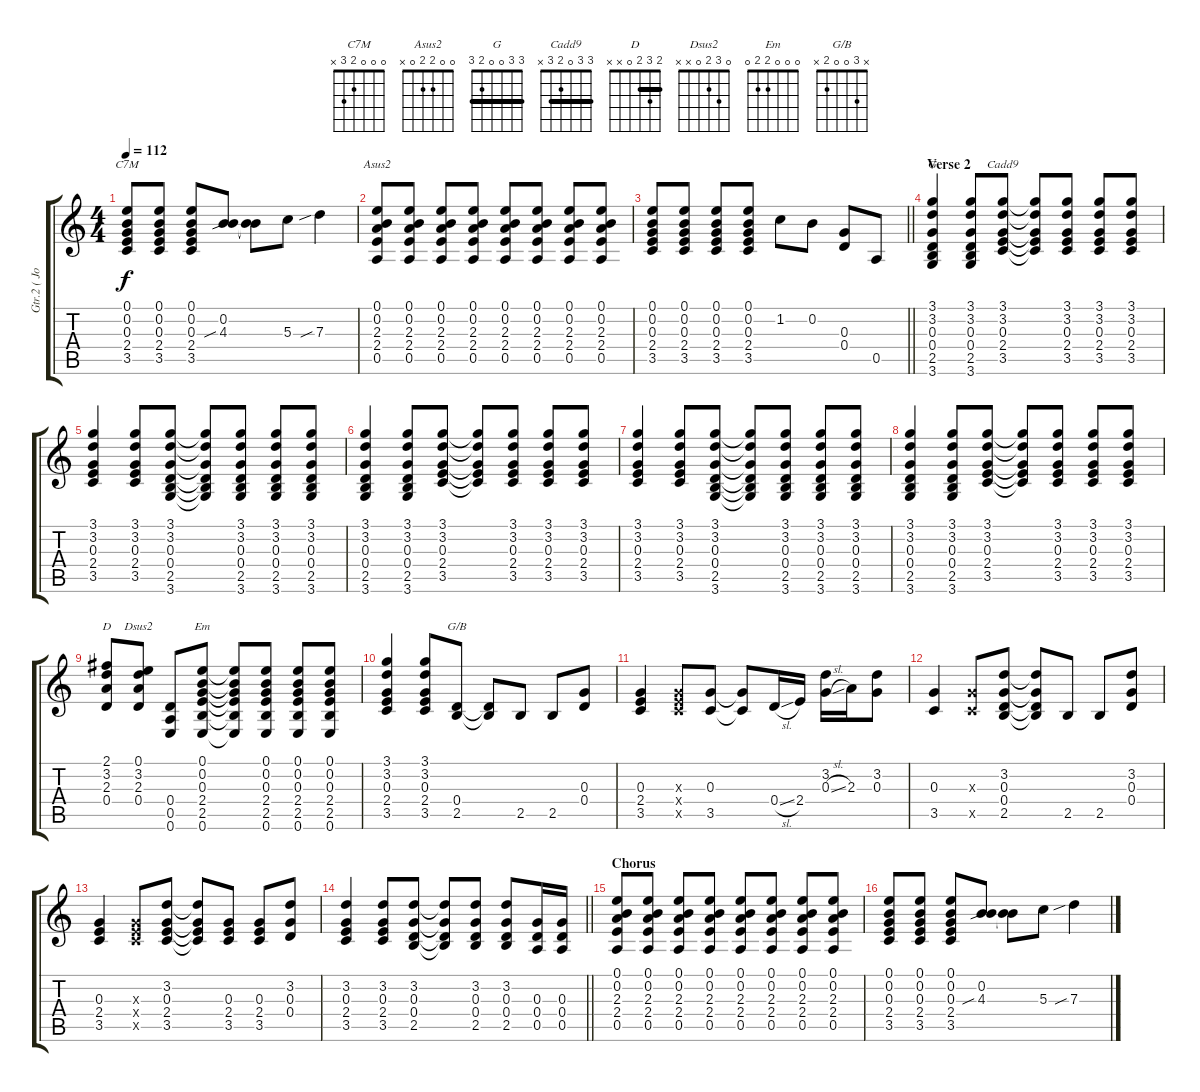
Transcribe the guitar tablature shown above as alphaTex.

\track ("Gtr.2 ( Jonny Greenwood )" "Gtr.2 ( Jo") {instrument distortionguitar}
\staff {score tabs}
\tuning (E4 B3 G3 D3 A2 E2) {hide}
\chord ("C7M" 0 0 0 2 3 x)
\chord ("Asus2" 0 0 2 2 0 x)
\chord ("G" 3 3 0 0 2 3) {barre 3}
\chord ("Cadd9" 3 3 0 2 3 x) {barre 3}
\chord ("D" 2 3 2 0 x x) {barre 2}
\chord ("Dsus2" 0 3 2 0 x x)
\chord ("Em" 0 0 0 2 2 0)
\chord ("G/B" x 3 0 0 2 x)
\ts (4 4)
\tempo 112
\clef g2
\ks c
(0.1 0.2 0.3 2.4 3.5).8{ch "C7M" dy f} (0.1 0.2 0.3 2.4 3.5).8 (0.1 0.2 0.3 2.4 3.5).8 (0.2 4.3{sib}).8 (0.2{t} 4.3{t}).8 5.3.8 7.3{sib}.4 |
(0.1 0.2 2.3 2.4 0.5).8{ch "Asus2"} (0.1 0.2 2.3 2.4 0.5).8 (0.1 0.2 2.3 2.4 0.5).8 (0.1 0.2 2.3 2.4 0.5).8 (0.1 0.2 2.3 2.4 0.5).8 (0.1 0.2 2.3 2.4 0.5).8 (0.1 0.2 2.3 2.4 0.5).8 (0.1 0.2 2.3 2.4 0.5).8 |
\barLineRight lightlight
(0.1 0.2 0.3 2.4 3.5).8 (0.1 0.2 0.3 2.4 3.5).8 (0.1 0.2 0.3 2.4 3.5).8 (0.1 0.2 0.3 2.4 3.5).8 1.2.8 0.2.8 (0.3 0.4).8 0.5.8 |
\section ("" "Verse 2")
(3.1 3.2 0.3 0.4 2.5 3.6).4{ch "G"} (3.1 3.2 0.3 0.4 2.5 3.6).8 (3.1 3.2 0.3 2.4 3.5).8{ch "Cadd9"} (3.1{t} 3.2{t} 0.3{t} 2.4{t} 3.5{t}).8 (3.1 3.2 0.3 2.4 3.5).8 (3.1 3.2 0.3 2.4 3.5).8 (3.1 3.2 0.3 2.4 3.5).8 |
(3.1 3.2 0.3 2.4 3.5).4 (3.1 3.2 0.3 2.4 3.5).8 (3.1 3.2 0.3 0.4 2.5 3.6).8 (3.1{t} 3.2{t} 0.3{t} 0.4{t} 2.5{t} 3.6{t}).8 (3.1 3.2 0.3 0.4 2.5 3.6).8 (3.1 3.2 0.3 0.4 2.5 3.6).8 (3.1 3.2 0.3 0.4 2.5 3.6).8 |
(3.1 3.2 0.3 0.4 2.5 3.6).4 (3.1 3.2 0.3 0.4 2.5 3.6).8 (3.1 3.2 0.3 2.4 3.5).8 (3.1{t} 3.2{t} 0.3{t} 2.4{t} 3.5{t}).8 (3.1 3.2 0.3 2.4 3.5).8 (3.1 3.2 0.3 2.4 3.5).8 (3.1 3.2 0.3 2.4 3.5).8 |
(3.1 3.2 0.3 2.4 3.5).4 (3.1 3.2 0.3 2.4 3.5).8 (3.1 3.2 0.3 0.4 2.5 3.6).8 (3.1{t} 3.2{t} 0.3{t} 0.4{t} 2.5{t} 3.6{t}).8 (3.1 3.2 0.3 0.4 2.5 3.6).8 (3.1 3.2 0.3 0.4 2.5 3.6).8 (3.1 3.2 0.3 0.4 2.5 3.6).8 |
(3.1 3.2 0.3 0.4 2.5 3.6).4 (3.1 3.2 0.3 0.4 2.5 3.6).8 (3.1 3.2 0.3 2.4 3.5).8 (3.1{t} 3.2{t} 0.3{t} 2.4{t} 3.5{t}).8 (3.1 3.2 0.3 2.4 3.5).8 (3.1 3.2 0.3 2.4 3.5).8 (3.1 3.2 0.3 2.4 3.5).8 |
(2.1 3.2 2.3 0.4).8{ch "D"} (0.1 3.2 2.3 0.4).8{ch "Dsus2"} (0.4 0.5 0.6).8 (0.1 0.2 0.3 2.4 2.5 0.6).8{ch "Em"} (0.1{t} 0.2{t} 0.3{t} 2.4{t} 2.5{t} 0.6{t}).8 (0.1 0.2 0.3 2.4 2.5 0.6).8 (0.1 0.2 0.3 2.4 2.5 0.6).8 (0.1 0.2 0.3 2.4 2.5 0.6).8 |
(3.1 3.2 0.3 2.4 3.5).4 (3.1 3.2 0.3 2.4 3.5).8 (0.4 2.5).8{ch "G/B"} (0.4{t} 2.5{t}).8 2.5.8 2.5.8 (0.3 0.4).8 |
(0.3 2.4 3.5).4 (0.3{x} 2.4{x} 3.5{x}).8 (0.3 3.5).8 (0.3{t} 3.5{t}).8 0.4{sl}.16 2.4.16 (3.2 0.3{sl}).16 2.3.16 (3.2 0.3).8 |
(0.3 3.5).4 (0.3{x} 3.5{x}).8 (3.2 0.3 0.4 2.5).8 (3.2{t} 0.3{t} 0.4{t} 2.5{t}).8 2.5.8 2.5.8 (3.2 0.3 0.4).8 |
(0.3 2.4 3.5).4 (0.3{x} 2.4{x} 3.5{x}).8 (3.2 0.3 2.4 3.5).8 (3.2{t} 0.3{t} 2.4{t} 3.5{t}).8 (0.3 2.4 3.5).8 (0.3 2.4 3.5).8 (3.2 0.3 0.4).8 |
\barLineRight lightlight
(3.2 0.3 2.4 3.5).4 (3.2 0.3 2.4 3.5).8 (3.2 0.3 0.4 2.5).8 (3.2{t} 0.3{t} 0.4{t} 2.5{t}).8 (3.2 0.3 0.4 2.5).8 (3.2 0.3 0.4 2.5).8 (0.3 0.4 0.5).16 (0.3 0.4 0.5).16 |
\section ("" "Chorus")
(0.1 0.2 2.3 2.4 0.5).8 (0.1 0.2 2.3 2.4 0.5).8 (0.1 0.2 2.3 2.4 0.5).8 (0.1 0.2 2.3 2.4 0.5).8 (0.1 0.2 2.3 2.4 0.5).8 (0.1 0.2 2.3 2.4 0.5).8 (0.1 0.2 2.3 2.4 0.5).8 (0.1 0.2 2.3 2.4 0.5).8 |
(0.1 0.2 0.3 2.4 3.5).8 (0.1 0.2 0.3 2.4 3.5).8 (0.1 0.2 0.3 2.4 3.5).8 (0.2 4.3{sib}).8 (0.2{t} 4.3{t}).8 5.3.8 7.3{sib}.4
